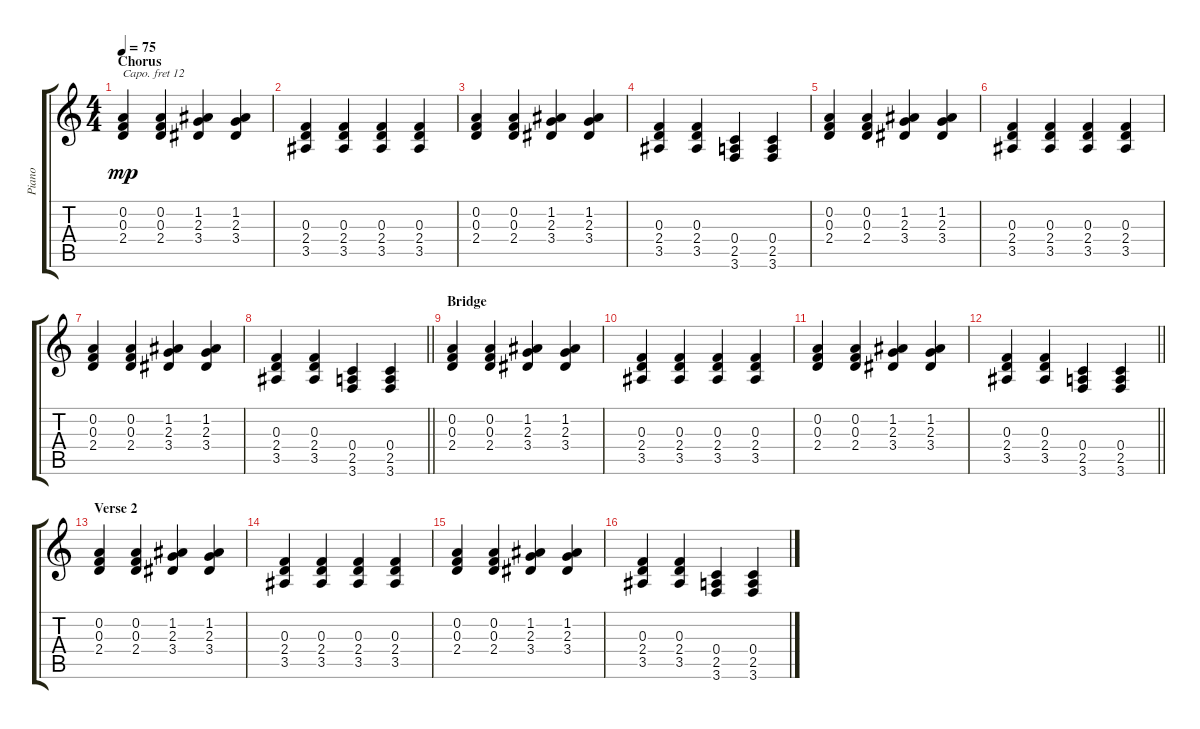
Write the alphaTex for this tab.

\track ("Piano" "Piano") {instrument acousticgrandpiano}
\staff {score tabs}
\capo 12
\tuning (D4 A3 F3 C3 G2 D2) {hide}
\ts (4 4)
\section ("" "Chorus")
\tempo 75
\clef g2
\ks c
(0.2 0.3 2.4).4{dy mp} (0.2 0.3 2.4).4 (1.2 2.3 3.4).4 (1.2 2.3 3.4).4 |
(0.3 2.4 3.5).4 (0.3 2.4 3.5).4 (0.3 2.4 3.5).4 (0.3 2.4 3.5).4 |
(0.2 0.3 2.4).4 (0.2 0.3 2.4).4 (1.2 2.3 3.4).4 (1.2 2.3 3.4).4 |
(0.3 2.4 3.5).4 (0.3 2.4 3.5).4 (0.4 2.5 3.6).4 (0.4 2.5 3.6).4 |
(0.2 0.3 2.4).4 (0.2 0.3 2.4).4 (1.2 2.3 3.4).4 (1.2 2.3 3.4).4 |
(0.3 2.4 3.5).4 (0.3 2.4 3.5).4 (0.3 2.4 3.5).4 (0.3 2.4 3.5).4 |
(0.2 0.3 2.4).4 (0.2 0.3 2.4).4 (1.2 2.3 3.4).4 (1.2 2.3 3.4).4 |
\barLineRight lightlight
(0.3 2.4 3.5).4 (0.3 2.4 3.5).4 (0.4 2.5 3.6).4 (0.4 2.5 3.6).4 |
\section ("" "Bridge")
(0.2 0.3 2.4).4 (0.2 0.3 2.4).4 (1.2 2.3 3.4).4 (1.2 2.3 3.4).4 |
(0.3 2.4 3.5).4 (0.3 2.4 3.5).4 (0.3 2.4 3.5).4 (0.3 2.4 3.5).4 |
(0.2 0.3 2.4).4 (0.2 0.3 2.4).4 (1.2 2.3 3.4).4 (1.2 2.3 3.4).4 |
\barLineRight lightlight
(0.3 2.4 3.5).4 (0.3 2.4 3.5).4 (0.4 2.5 3.6).4 (0.4 2.5 3.6).4 |
\section ("" "Verse 2")
(0.2 0.3 2.4).4 (0.2 0.3 2.4).4 (1.2 2.3 3.4).4 (1.2 2.3 3.4).4 |
(0.3 2.4 3.5).4 (0.3 2.4 3.5).4 (0.3 2.4 3.5).4 (0.3 2.4 3.5).4 |
(0.2 0.3 2.4).4 (0.2 0.3 2.4).4 (1.2 2.3 3.4).4 (1.2 2.3 3.4).4 |
(0.3 2.4 3.5).4 (0.3 2.4 3.5).4 (0.4 2.5 3.6).4 (0.4 2.5 3.6).4
